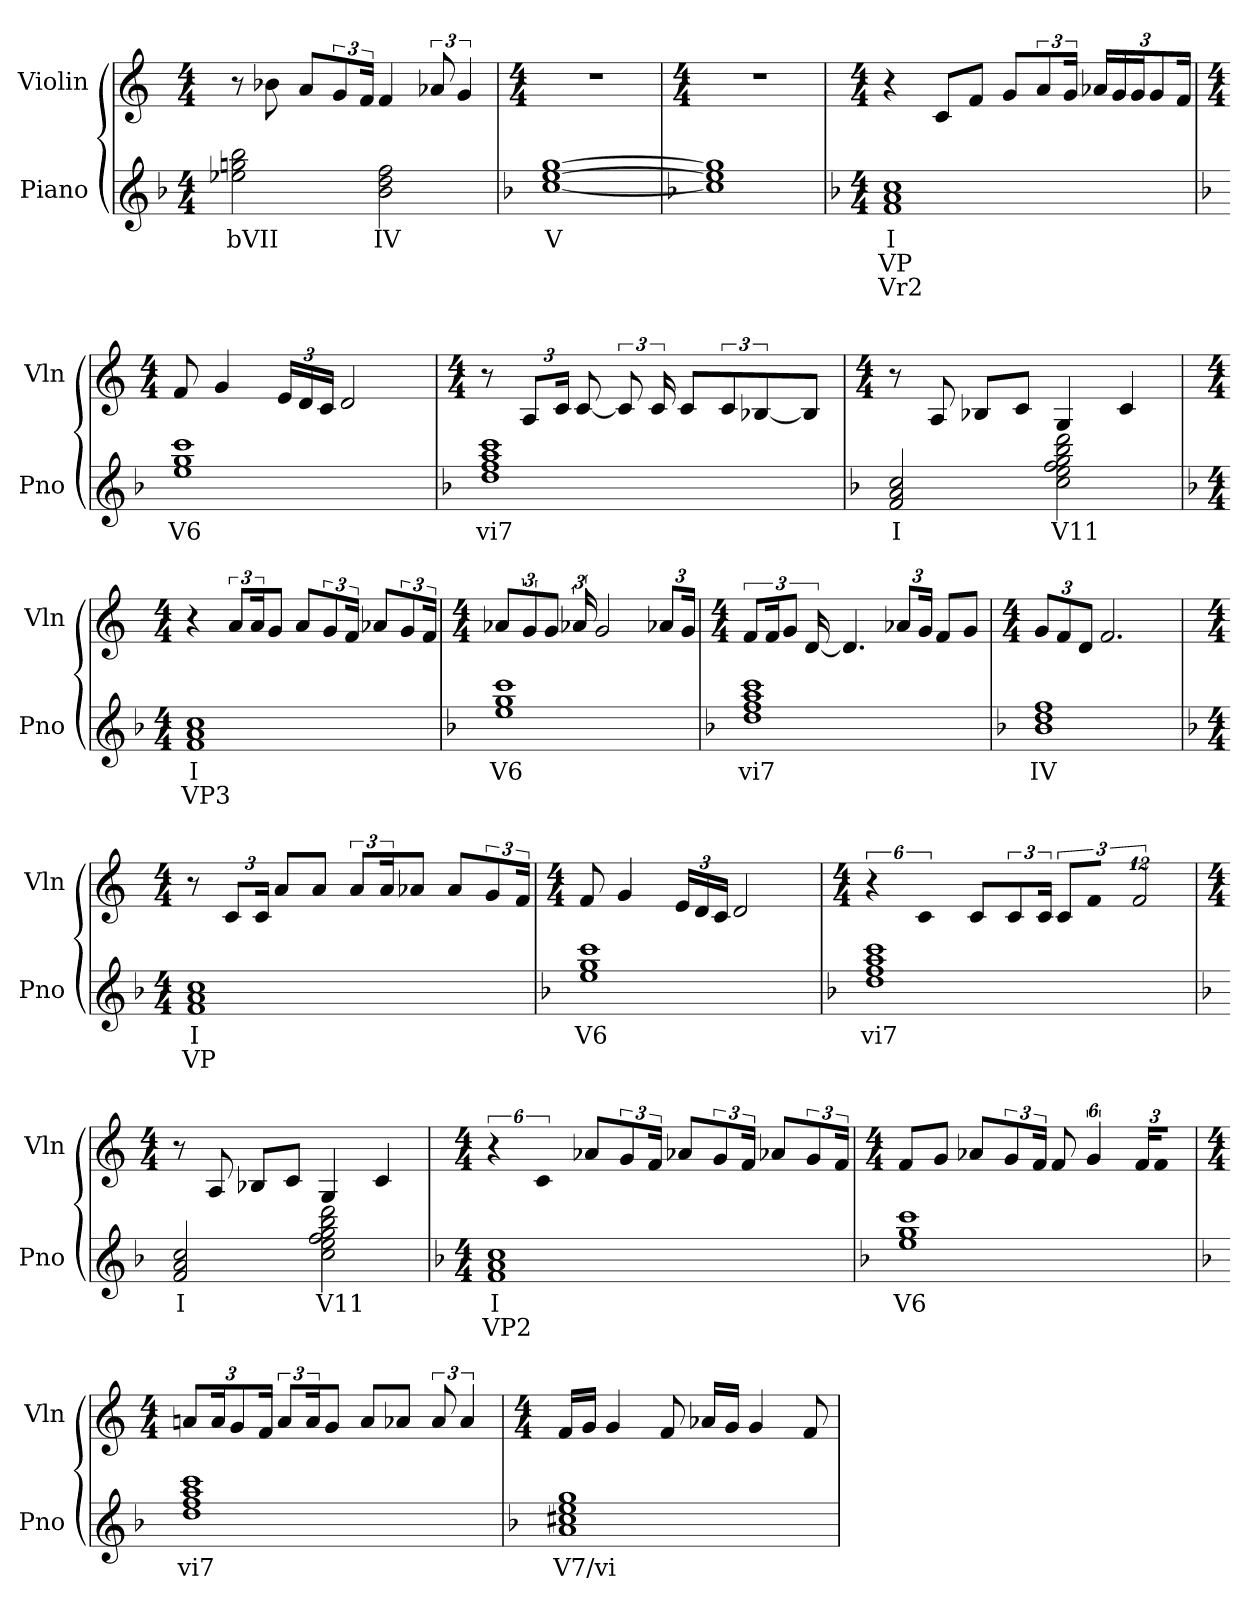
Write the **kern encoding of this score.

**kern	**text	**text	**text	**kern
*part2	*part2	*part2	*part2	*part1
*staff2	*staff2	*staff2	*staff2	*staff1
*I"Piano	*	*	*	*I"Violin
*I'Pno	*	*	*	*I'Vln
*k[b-]	*	*	*	*
*F:	*	*	*	*
*M4/4	*	*	*	*M4/4
=	=	=	=	=
2ee-X 2ggn 2bb-	bVII	.	.	8r
.	.	.	.	8b-X
.	.	.	.	8aL
.	.	.	.	12g
.	.	.	.	24fJk
2b- 2dd 2ff	IV	.	.	4f
.	.	.	.	12a-X
.	.	.	.	6g
=	=	=	=	=
*k[b-]	*	*	*	*
*F:	*	*	*	*
*	*	*	*	*M4/4
[1cc [1ee [1gg	V	.	.	1r
=	=	=	=	=
*k[b-]	*	*	*	*
*F:	*	*	*	*
*	*	*	*	*M4/4
1cc] 1ee] 1gg]	.	.	.	1r
=	=	=	=	=
*k[b-]	*	*	*	*
*F:	*	*	*	*
*M4/4	*	*	*	*M4/4
1f 1a 1cc	I	VP	Vr2	4r
.	.	.	.	8cL
.	.	.	.	8fJ
.	.	.	.	8gL
.	.	.	.	12a
.	.	.	.	24gJk
.	.	.	.	24a-XLL
.	.	.	.	24g
.	.	.	.	24gJ
.	.	.	.	12g
.	.	.	.	24fJk
=	=	=	=	=
*k[b-]	*	*	*	*
*F:	*	*	*	*
*	*	*	*	*M4/4
1ee 1gg 1ccc	V6	.	.	8f
.	.	.	.	4g
.	.	.	.	24eLL
.	.	.	.	24d
.	.	.	.	24cJJ
.	.	.	.	2d
=	=	=	=	=
*k[b-]	*	*	*	*
*F:	*	*	*	*
*	*	*	*	*M4/4
1dd 1ff 1aa 1ccc	vi7	.	.	8r
.	.	.	.	12AL
.	.	.	.	24cJk
.	.	.	.	[8c
.	.	.	.	12c]
.	.	.	.	24c
.	.	.	.	8cL
.	.	.	.	12cJ
.	.	.	.	[6B-X
.	.	.	.	8B-]
=	=	=	=	=
*k[b-]	*	*	*	*
*F:	*	*	*	*
*	*	*	*	*M4/4
2f 2a 2cc	I	.	.	8r
.	.	.	.	8A
.	.	.	.	8B-XL
.	.	.	.	8cJ
2cc 2ee 2gg 2bb- 2ddd 2ff	V11	.	.	4G
.	.	.	.	4c
=	=	=	=	=
*k[b-]	*	*	*	*
*F:	*	*	*	*
*M4/4	*	*	*	*M4/4
1f 1a 1cc	I	VP3	.	4r
.	.	.	.	12aL
.	.	.	.	24ak
.	.	.	.	8gJ
.	.	.	.	8aL
.	.	.	.	12g
.	.	.	.	24fJk
.	.	.	.	8a-XL
.	.	.	.	12g
.	.	.	.	24fJk
=	=	=	=	=
*k[b-]	*	*	*	*
*F:	*	*	*	*
*	*	*	*	*M4/4
1ee 1gg 1ccc	V6	.	.	8a-XL
.	.	.	.	12g
.	.	.	.	8gJ
.	.	.	.	24a-X
.	.	.	.	2g
.	.	.	.	12a-XL
.	.	.	.	24gJk
=	=	=	=	=
*k[b-]	*	*	*	*
*F:	*	*	*	*
*	*	*	*	*M4/4
1dd 1ff 1aa 1ccc	vi7	.	.	12fL
.	.	.	.	24fk
.	.	.	.	12gJ
.	.	.	.	[24d
.	.	.	.	4.d]
.	.	.	.	12a-XL
.	.	.	.	24gJk
.	.	.	.	8fL
.	.	.	.	8gJ
=	=	=	=	=
*k[b-]	*	*	*	*
*F:	*	*	*	*
*	*	*	*	*M4/4
1b- 1dd 1ff	IV	.	.	12gL
.	.	.	.	12f
.	.	.	.	12dJ
.	.	.	.	2.f
=	=	=	=	=
*k[b-]	*	*	*	*
*F:	*	*	*	*
*M4/4	*	*	*	*M4/4
1f 1a 1cc	I	VP	.	8r
.	.	.	.	12cL
.	.	.	.	24cJk
.	.	.	.	8aL
.	.	.	.	8aJ
.	.	.	.	12aL
.	.	.	.	24ak
.	.	.	.	8a-XJ
.	.	.	.	8a-L
.	.	.	.	12g
.	.	.	.	24fJk
=	=	=	=	=
*k[b-]	*	*	*	*
*F:	*	*	*	*
*	*	*	*	*M4/4
1ee 1gg 1ccc	V6	.	.	8f
.	.	.	.	4g
.	.	.	.	24eLL
.	.	.	.	24d
.	.	.	.	24cJJ
.	.	.	.	2d
=	=	=	=	=
*k[b-]	*	*	*	*
*F:	*	*	*	*
*	*	*	*	*M4/4
1dd 1ff 1aa 1ccc	vi7	.	.	24%5r
.	.	.	.	24c
.	.	.	.	8cL
.	.	.	.	12c
.	.	.	.	24cJk
.	.	.	.	12cL
.	.	.	.	8fJ
.	.	.	.	24%7f
=	=	=	=	=
*k[b-]	*	*	*	*
*F:	*	*	*	*
*	*	*	*	*M4/4
2f 2a 2cc	I	.	.	8r
.	.	.	.	8A
.	.	.	.	8B-XL
.	.	.	.	8cJ
2cc 2ee 2gg 2bb- 2ddd 2ff	V11	.	.	4G
.	.	.	.	4c
=	=	=	=	=
*k[b-]	*	*	*	*
*F:	*	*	*	*
*M4/4	*	*	*	*M4/4
1f 1a 1cc	I	VP2	.	24%5r
.	.	.	.	24c
.	.	.	.	8a-XL
.	.	.	.	12g
.	.	.	.	24fJk
.	.	.	.	8a-XL
.	.	.	.	12g
.	.	.	.	24fJk
.	.	.	.	8a-XL
.	.	.	.	12g
.	.	.	.	24fJk
=	=	=	=	=
*k[b-]	*	*	*	*
*F:	*	*	*	*
*	*	*	*	*M4/4
1ee 1gg 1ccc	V6	.	.	8fL
.	.	.	.	8gJ
.	.	.	.	8a-XL
.	.	.	.	12g
.	.	.	.	24fJk
.	.	.	.	8f
.	.	.	.	24%5g
.	.	.	.	24fKL
.	.	.	.	8fJ
=	=	=	=	=
*k[b-]	*	*	*	*
*F:	*	*	*	*
*	*	*	*	*M4/4
1dd 1ff 1aa 1ccc	vi7	.	.	12anL
.	.	.	.	24ak
.	.	.	.	12g
.	.	.	.	24fJk
.	.	.	.	12aL
.	.	.	.	24ak
.	.	.	.	8gJ
.	.	.	.	8aL
.	.	.	.	8a-XJ
.	.	.	.	12a-
.	.	.	.	6a-
=	=	=	=	=
*k[b-]	*	*	*	*
*F:	*	*	*	*
*	*	*	*	*M4/4
1a 1cc#X 1ee 1gg	V7/vi	.	.	16fLL
.	.	.	.	16gJJ
.	.	.	.	4g
.	.	.	.	8f
.	.	.	.	16a-XLL
.	.	.	.	16gJJ
.	.	.	.	4g
.	.	.	.	8f
=	=	=	=	=
*-	*-	*-	*-	*-
